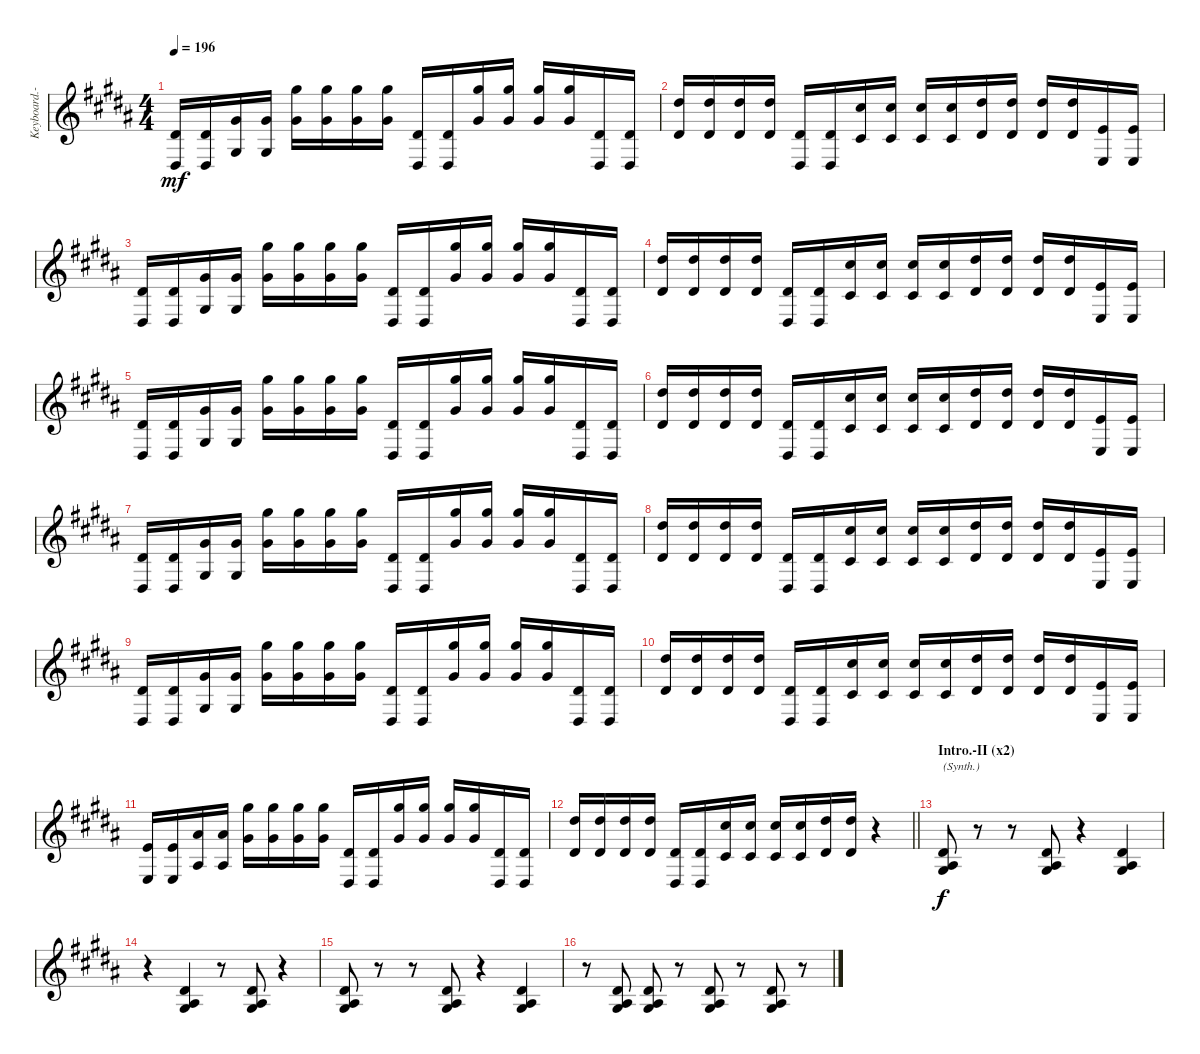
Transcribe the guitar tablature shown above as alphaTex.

\track ("Keyboard.-II" "Keyboard.-") {instrument glockenspiel}
\staff {score}
\tuning (E4 B3 G3 D3 A2 E2 B1) {hide}
\ts (4 4)
\tempo 196
\clef g2
\ks b
(4.2 1.4).16{dy mf} (4.2 1.4).16 (4.1 1.3).16 (4.1 1.3).16 (16.1 13.3).16 (16.1 13.3).16 (16.1 13.3).16 (16.1 13.3).16 (4.2 1.4).16 (4.2 1.4).16 (16.1 13.3).16 (16.1 13.3).16 (16.1 13.3).16 (16.1 13.3).16 (4.2 1.4).16 (4.2 1.4).16 |
(11.1 8.3).16 (11.1 8.3).16 (11.1 8.3).16 (11.1 8.3).16 (4.2 1.4).16 (4.2 1.4).16 (9.1 6.3).16 (9.1 6.3).16 (9.1 6.3).16 (9.1 6.3).16 (11.1 8.3).16 (11.1 8.3).16 (11.1 8.3).16 (11.1 8.3).16 (0.1 2.4).16 (0.1 2.4).16 |
(4.2 1.4).16 (4.2 1.4).16 (4.1 1.3).16 (4.1 1.3).16 (16.1 13.3).16 (16.1 13.3).16 (16.1 13.3).16 (16.1 13.3).16 (4.2 1.4).16 (4.2 1.4).16 (16.1 13.3).16 (16.1 13.3).16 (16.1 13.3).16 (16.1 13.3).16 (4.2 1.4).16 (4.2 1.4).16 |
(11.1 8.3).16 (11.1 8.3).16 (11.1 8.3).16 (11.1 8.3).16 (4.2 1.4).16 (4.2 1.4).16 (9.1 6.3).16 (9.1 6.3).16 (9.1 6.3).16 (9.1 6.3).16 (11.1 8.3).16 (11.1 8.3).16 (11.1 8.3).16 (11.1 8.3).16 (0.1 2.4).16 (0.1 2.4).16 |
(4.2 1.4).16 (4.2 1.4).16 (4.1 1.3).16 (4.1 1.3).16 (16.1 13.3).16 (16.1 13.3).16 (16.1 13.3).16 (16.1 13.3).16 (4.2 1.4).16 (4.2 1.4).16 (16.1 13.3).16 (16.1 13.3).16 (16.1 13.3).16 (16.1 13.3).16 (4.2 1.4).16 (4.2 1.4).16 |
(11.1 8.3).16 (11.1 8.3).16 (11.1 8.3).16 (11.1 8.3).16 (4.2 1.4).16 (4.2 1.4).16 (9.1 6.3).16 (9.1 6.3).16 (9.1 6.3).16 (9.1 6.3).16 (11.1 8.3).16 (11.1 8.3).16 (11.1 8.3).16 (11.1 8.3).16 (0.1 2.4).16 (0.1 2.4).16 |
(4.2 1.4).16 (4.2 1.4).16 (4.1 1.3).16 (4.1 1.3).16 (16.1 13.3).16 (16.1 13.3).16 (16.1 13.3).16 (16.1 13.3).16 (4.2 1.4).16 (4.2 1.4).16 (16.1 13.3).16 (16.1 13.3).16 (16.1 13.3).16 (16.1 13.3).16 (4.2 1.4).16 (4.2 1.4).16 |
(11.1 8.3).16 (11.1 8.3).16 (11.1 8.3).16 (11.1 8.3).16 (4.2 1.4).16 (4.2 1.4).16 (9.1 6.3).16 (9.1 6.3).16 (9.1 6.3).16 (9.1 6.3).16 (11.1 8.3).16 (11.1 8.3).16 (11.1 8.3).16 (11.1 8.3).16 (0.1 2.4).16 (0.1 2.4).16 |
(4.2 1.4).16 (4.2 1.4).16 (4.1 1.3).16 (4.1 1.3).16 (16.1 13.3).16 (16.1 13.3).16 (16.1 13.3).16 (16.1 13.3).16 (4.2 1.4).16 (4.2 1.4).16 (16.1 13.3).16 (16.1 13.3).16 (16.1 13.3).16 (16.1 13.3).16 (4.2 1.4).16 (4.2 1.4).16 |
(11.1 8.3).16 (11.1 8.3).16 (11.1 8.3).16 (11.1 8.3).16 (4.2 1.4).16 (4.2 1.4).16 (9.1 6.3).16 (9.1 6.3).16 (9.1 6.3).16 (9.1 6.3).16 (11.1 8.3).16 (11.1 8.3).16 (11.1 8.3).16 (11.1 8.3).16 (0.1 2.4).16 (0.1 2.4).16 |
(0.1 2.4).16 (0.1 2.4).16 (6.1 3.3).16 (6.1 3.3).16 (16.1 13.3).16 (16.1 13.3).16 (16.1 13.3).16 (16.1 13.3).16 (4.2 1.4).16 (4.2 1.4).16 (16.1 13.3).16 (16.1 13.3).16 (16.1 13.3).16 (16.1 13.3).16 (4.2 1.4).16 (4.2 1.4).16 |
\barLineRight lightlight
(11.1 8.3).16 (11.1 8.3).16 (11.1 8.3).16 (11.1 8.3).16 (4.2 1.4).16 (4.2 1.4).16 (9.1 6.3).16 (9.1 6.3).16 (9.1 6.3).16 (9.1 6.3).16 (11.1 8.3).16 (11.1 8.3).16 r.4 |
\section ("" "Intro.-II (x2)")
(4.2 3.3 6.4).8{txt "(Synth.)" dy f instrument lead7fifths} r.8 r.8 (4.2 3.3 6.4).8 r.4 (4.2 3.3 6.4).4 |
r.4 (4.2 3.3 6.4).4 r.8 (4.2 3.3 6.4).8 r.4 |
(4.2 3.3 6.4).8 r.8 r.8 (4.2 3.3 6.4).8 r.4 (4.2 3.3 6.4).4 |
r.8 (4.2 3.3 6.4).8 (4.2 3.3 6.4).8 r.8 (4.2 3.3 6.4).8 r.8 (4.2 3.3 6.4).8 r.8
